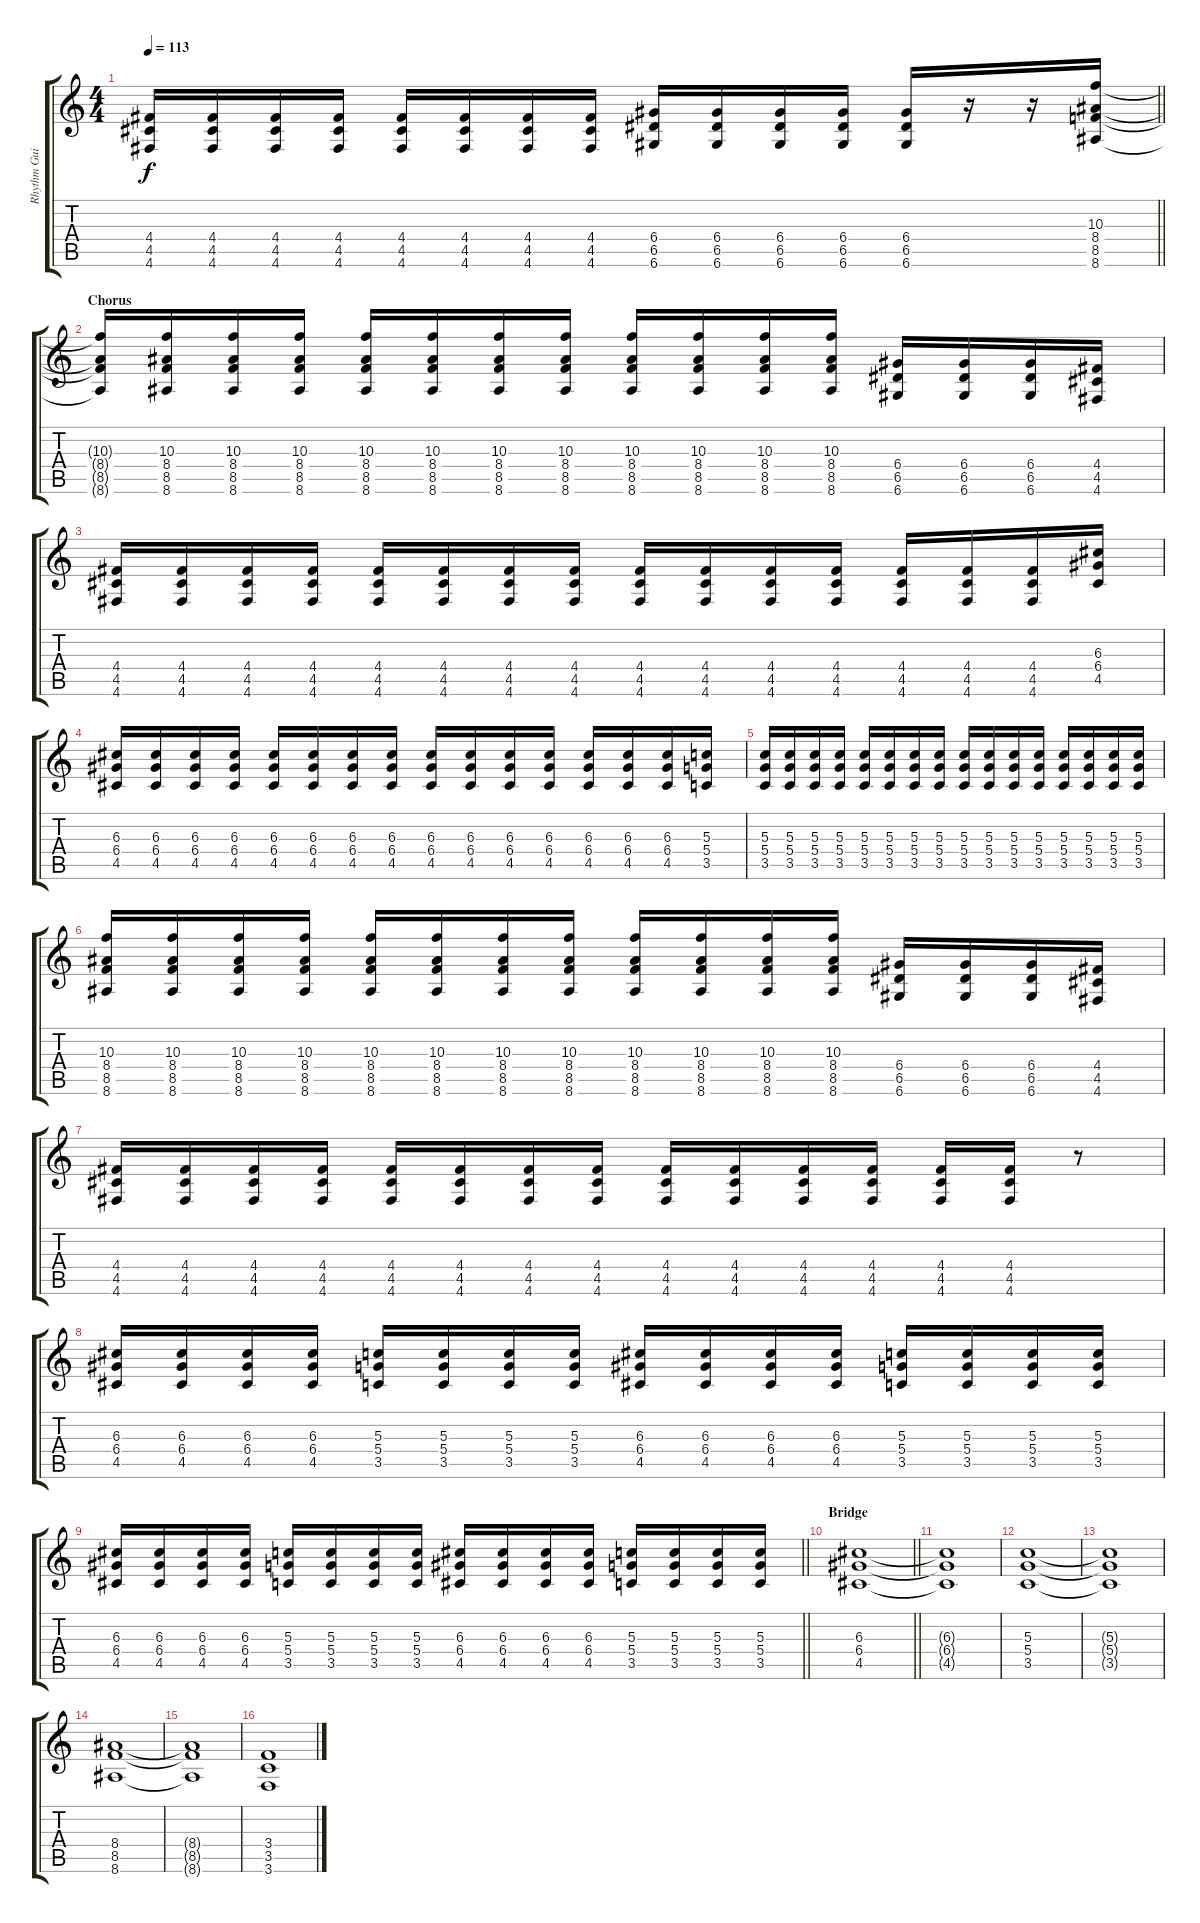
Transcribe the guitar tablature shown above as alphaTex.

\track ("Rhythm Guitar" "Rhythm Gui") {instrument overdrivenguitar}
\staff {score tabs}
\tuning (E4 B3 G3 D3 A2 D2) {hide}
\ts (4 4)
\tempo 113
\clef g2
\barLineRight lightlight
\ks c
(4.4 4.5 4.6).16{dy f} (4.4 4.5 4.6).16 (4.4 4.5 4.6).16 (4.4 4.5 4.6).16 (4.4 4.5 4.6).16 (4.4 4.5 4.6).16 (4.4 4.5 4.6).16 (4.4 4.5 4.6).16 (6.4 6.5 6.6).16 (6.4 6.5 6.6).16 (6.4 6.5 6.6).16 (6.4 6.5 6.6).16 (6.4 6.5 6.6).16 r.16 r.16 (10.3 8.4 8.5 8.6).16 |
\section ("" "Chorus")
(10.3{t} 8.4{t} 8.5{t} 8.6{t}).16 (10.3 8.4 8.5 8.6).16 (10.3 8.4 8.5 8.6).16 (10.3 8.4 8.5 8.6).16 (10.3 8.4 8.5 8.6).16 (10.3 8.4 8.5 8.6).16 (10.3 8.4 8.5 8.6).16 (10.3 8.4 8.5 8.6).16 (10.3 8.4 8.5 8.6).16 (10.3 8.4 8.5 8.6).16 (10.3 8.4 8.5 8.6).16 (10.3 8.4 8.5 8.6).16 (6.4 6.5 6.6).16 (6.4 6.5 6.6).16 (6.4 6.5 6.6).16 (4.4 4.5 4.6).16 |
(4.4 4.5 4.6).16 (4.4 4.5 4.6).16 (4.4 4.5 4.6).16 (4.4 4.5 4.6).16 (4.4 4.5 4.6).16 (4.4 4.5 4.6).16 (4.4 4.5 4.6).16 (4.4 4.5 4.6).16 (4.4 4.5 4.6).16 (4.4 4.5 4.6).16 (4.4 4.5 4.6).16 (4.4 4.5 4.6).16 (4.4 4.5 4.6).16 (4.4 4.5 4.6).16 (4.4 4.5 4.6).16 (6.3 6.4 4.5).16 |
(6.3 6.4 4.5).16 (6.3 6.4 4.5).16 (6.3 6.4 4.5).16 (6.3 6.4 4.5).16 (6.3 6.4 4.5).16 (6.3 6.4 4.5).16 (6.3 6.4 4.5).16 (6.3 6.4 4.5).16 (6.3 6.4 4.5).16 (6.3 6.4 4.5).16 (6.3 6.4 4.5).16 (6.3 6.4 4.5).16 (6.3 6.4 4.5).16 (6.3 6.4 4.5).16 (6.3 6.4 4.5).16 (5.3 5.4 3.5).16 |
(5.3 5.4 3.5).16 (5.3 5.4 3.5).16 (5.3 5.4 3.5).16 (5.3 5.4 3.5).16 (5.3 5.4 3.5).16 (5.3 5.4 3.5).16 (5.3 5.4 3.5).16 (5.3 5.4 3.5).16 (5.3 5.4 3.5).16 (5.3 5.4 3.5).16 (5.3 5.4 3.5).16 (5.3 5.4 3.5).16 (5.3 5.4 3.5).16 (5.3 5.4 3.5).16 (5.3 5.4 3.5).16 (5.3 5.4 3.5).16 |
(10.3 8.4 8.5 8.6).16 (10.3 8.4 8.5 8.6).16 (10.3 8.4 8.5 8.6).16 (10.3 8.4 8.5 8.6).16 (10.3 8.4 8.5 8.6).16 (10.3 8.4 8.5 8.6).16 (10.3 8.4 8.5 8.6).16 (10.3 8.4 8.5 8.6).16 (10.3 8.4 8.5 8.6).16 (10.3 8.4 8.5 8.6).16 (10.3 8.4 8.5 8.6).16 (10.3 8.4 8.5 8.6).16 (6.4 6.5 6.6).16 (6.4 6.5 6.6).16 (6.4 6.5 6.6).16 (4.4 4.5 4.6).16 |
(4.4 4.5 4.6).16 (4.4 4.5 4.6).16 (4.4 4.5 4.6).16 (4.4 4.5 4.6).16 (4.4 4.5 4.6).16 (4.4 4.5 4.6).16 (4.4 4.5 4.6).16 (4.4 4.5 4.6).16 (4.4 4.5 4.6).16 (4.4 4.5 4.6).16 (4.4 4.5 4.6).16 (4.4 4.5 4.6).16 (4.4 4.5 4.6).16 (4.4 4.5 4.6).16 r.8 |
(6.3 6.4 4.5).16 (6.3 6.4 4.5).16 (6.3 6.4 4.5).16 (6.3 6.4 4.5).16 (5.3 5.4 3.5).16 (5.3 5.4 3.5).16 (5.3 5.4 3.5).16 (5.3 5.4 3.5).16 (6.3 6.4 4.5).16 (6.3 6.4 4.5).16 (6.3 6.4 4.5).16 (6.3 6.4 4.5).16 (5.3 5.4 3.5).16 (5.3 5.4 3.5).16 (5.3 5.4 3.5).16 (5.3 5.4 3.5).16 |
\barLineRight lightlight
(6.3 6.4 4.5).16 (6.3 6.4 4.5).16 (6.3 6.4 4.5).16 (6.3 6.4 4.5).16 (5.3 5.4 3.5).16 (5.3 5.4 3.5).16 (5.3 5.4 3.5).16 (5.3 5.4 3.5).16 (6.3 6.4 4.5).16 (6.3 6.4 4.5).16 (6.3 6.4 4.5).16 (6.3 6.4 4.5).16 (5.3 5.4 3.5).16 (5.3 5.4 3.5).16 (5.3 5.4 3.5).16 (5.3 5.4 3.5).16 |
\section ("" "Bridge")
\barLineRight lightlight
(6.3 6.4 4.5).1 |
(6.3{t} 6.4{t} 4.5{t}).1 |
(5.3 5.4 3.5).1 |
(5.3{t} 5.4{t} 3.5{t}).1 |
(8.4 8.5 8.6).1 |
(8.4{t} 8.5{t} 8.6{t}).1 |
(3.4 3.5 3.6).1
